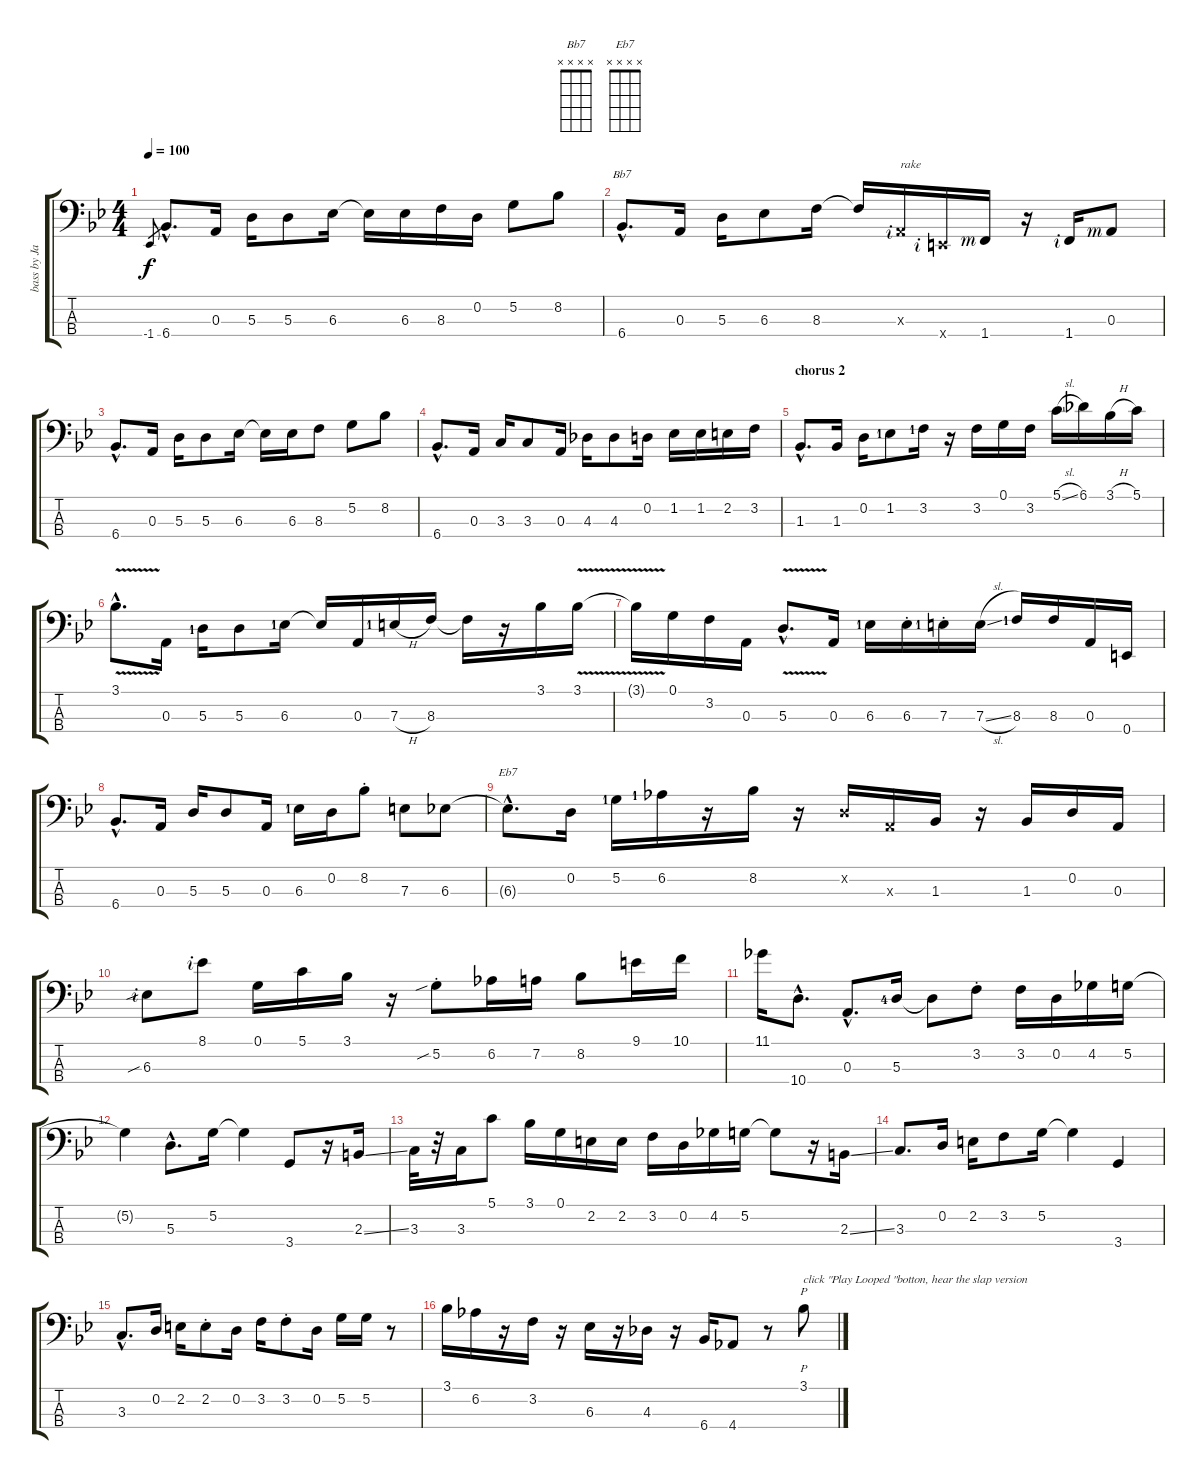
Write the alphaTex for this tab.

\track ("bass by Jaco Pastorius" "bass by Ja") {instrument fretlessbass}
\staff {score tabs}
\tuning (G2 D2 A1 E1) {hide}
\chord ("Bb7" x x x x)
\chord ("Eb7" x x x x)
\ts (4 4)
\tempo 100
\clef f4
\ks bb
-1.4.8{gr dy f} 6.4{hac}.8{d} 0.3.16 5.3.16 5.3.8 6.3.16 6.3{t}.16 6.3.16 8.3.16 0.2.16 5.2.8 8.2.8 |
6.4{hac}.8{d ch "Bb7"} 0.3.16 5.3.16 6.3.8 8.3.16 8.3{t}.16 0.3{x rf 2}.16{txt "rake"} 0.4{x rf 2}.16 1.4{rf 3}.16 r.16 1.4{rf 2}.16 0.3{rf 3}.8 |
6.4{hac}.8{d} 0.3.16 5.3.16 5.3.8 6.3.16 6.3{t}.16 6.3.16 8.3.8 5.2.8 8.2.8 |
6.4{hac}.8{d} 0.3.16 3.3.16 3.3.8 0.3.16 4.3.16 4.3.8 0.2.16 1.2.16 1.2.16 2.2.16 3.2.16 |
\section ("" "chorus 2")
1.3{hac}.8{d} 1.3.16 0.2.16 1.2{lf 2}.8 3.2{lf 2}.16 r.16 3.2.16 0.1.16 3.2.16 5.1{sl}.16 6.1.16 3.1{h}.16 5.1.16 |
3.1{v hac}.8{d} 0.3.16 5.3{lf 2}.16 5.3.8 6.3{lf 2}.16 6.3{t}.16 0.3.16 7.3{h lf 2}.16 8.3.16 8.3{t}.16 r.16 3.1.16 3.1{v}.16 |
3.1{t}.16 0.1.16 3.2.16 0.3.16 5.3{v hac}.8{d} 0.3.16 6.3{lf 2}.16 6.3{st}.16 7.3{st lf 2}.16 7.3{sl}.16 8.3{lf 2}.16 8.3.16 0.3.16 0.4.16 |
6.4{hac}.8{d} 0.3.16 5.3.16 5.3.8 0.3.16 6.3{lf 2}.16 0.2.16 8.2{st}.8 7.3.8 6.3.8 |
6.3{hac t}.8{d ch "Eb7"} 0.2.16 5.2{lf 2}.16 6.2{lf 2}.16 r.16 8.2.16 r.16 0.2{x}.16 0.3{x}.16 1.3.16 r.16 1.3.16 0.2.16 0.3.16 |
6.3{sib rf 2}.8 8.1{rf 2}.8 0.1.16 5.1.16 3.1.16 r.16 5.2{sib st}.8 6.2.16 7.2.16 8.2.8 9.1.16 10.1.16 |
11.1.16 10.4{hac}.8{d} 0.3{hac}.8{d} 5.3{lf 5}.16 5.3{t}.8 3.2{st}.8 3.2.16 0.2.16 4.2.16 5.2.16 |
5.2{t}.4 5.3{hac}.8{d} 5.2.16 5.2{t}.4 3.4.8 r.16 2.3{ss}.16 |
3.3.32 r.32 3.3.16 5.1.8 3.1.16 0.1.16 2.2.16 2.2.16 3.2.16 0.2.16 4.2.16 5.2.16 5.2{t}.8 r.16 2.3{ss}.16 |
3.3.8{d} 0.2.16 2.2.16 3.2.8 5.2.16 5.2{t}.4 3.4.4 |
3.3{hac}.8{d} 0.2.16 2.2.16 2.2{st}.8 0.2.16 3.2.16 3.2{st}.8 0.2.16 5.2.16 5.2.16 r.8 |
3.1.16 6.2.16 r.16 3.2.16 r.16 6.3.16 r.16 4.3.16 r.16 6.4.16 4.4.8 r.8 3.1.8{p txt "click \"Play Looped \"botton, hear the slap version" volume 13 instrument slapbass1}
